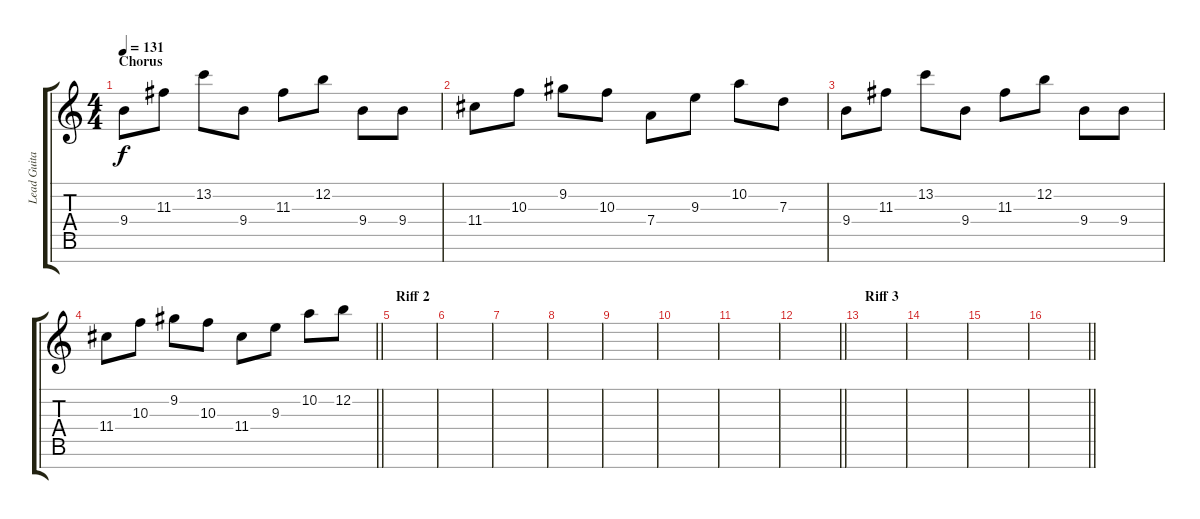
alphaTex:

\track ("Lead Guitar" "Lead Guita") {instrument distortionguitar}
\staff {score tabs}
\tuning (E4 B3 G3 D3 A2 E2 B1) {hide}
\ts (4 4)
\section ("" "Chorus")
\tempo 131
\clef g2
\ks c
9.4.8{dy f} 11.3.8 13.2.8 9.4.8 11.3.8 12.2.8 9.4.8 9.4.8 |
11.4.8 10.3.8 9.2.8 10.3.8 7.4.8 9.3.8 10.2.8 7.3.8 |
9.4.8 11.3.8 13.2.8 9.4.8 11.3.8 12.2.8 9.4.8 9.4.8 |
\barLineRight lightlight
11.4.8 10.3.8 9.2.8 10.3.8 11.4.8 9.3.8 10.2.8 12.2.8 |
\section ("" "Riff 2")
|
|
|
|
|
|
|
\barLineRight lightlight
|
\section ("" "Riff 3")
|
|
|
\barLineRight lightlight
